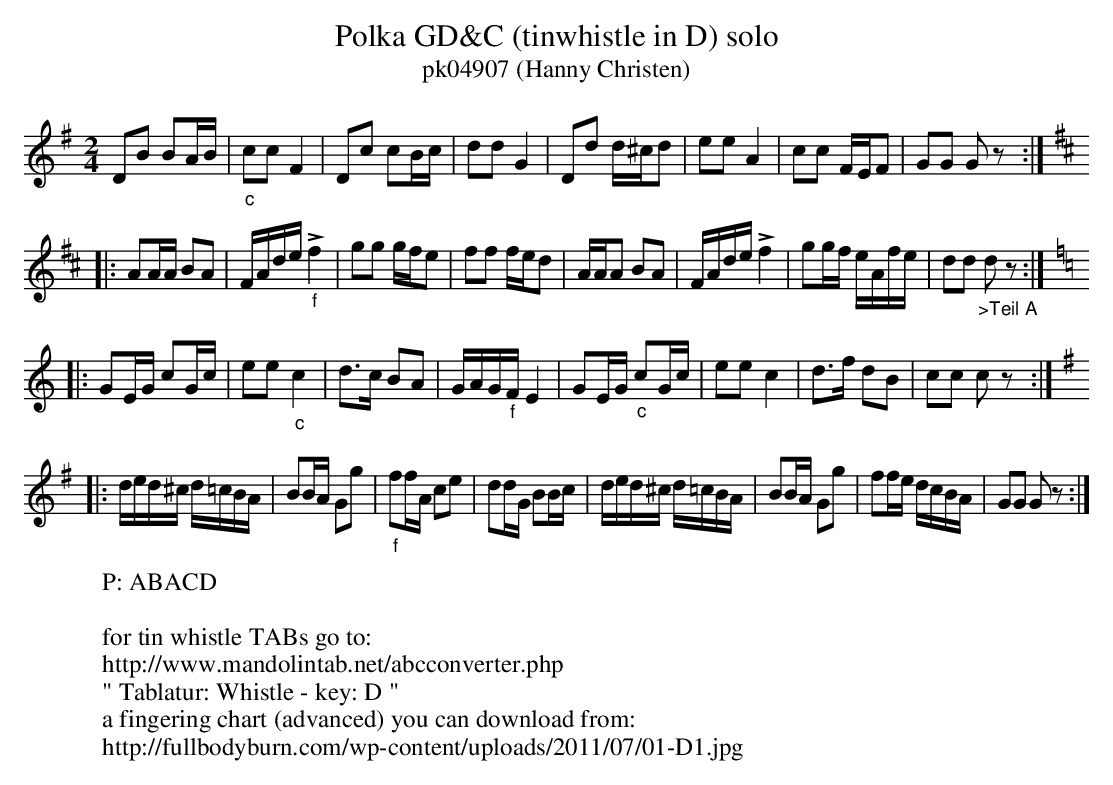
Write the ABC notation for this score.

X:1
T:Polka GD&C (tinwhistle in D) solo
T:pk04907 (Hanny Christen)
M:2/4
L:1/16
K:G transpose=12
D2B2 B2AB | "_c"c2c2F4 | D2c2 c2Bc | d2d2G4 | D2d2 d^cd2 | e2e2A4 | c2c2 FEF2 | G2G2 G2z2:: [K:D]
A2AA B2A2 | FAde "_f"!>!f4 | g2g2 gfe2 | f2f2 fed2 | AAA2 B2A2 | FAde !>!f4 | g2gf eAfe | d2d2 "_>Teil A"d2z2 :| [K:C]
|: G2EG c2Gc | e2e2"_c"c4 | d3c B2A2 | GAG"_f"FE4 | G2EG "_c"c2Gc | e2e2c4 | d3f d2B2 | c2c2 c2z2 :: [K:G]
ded^c d=cBA | B2BA G2g2 | "_f"f2fA c2e2 | d2dG B2Bc | ded^c d=cBA | B2BA G2g2 | f2fe dcBA | G2G2 G2z2 :|
W:P: ABACD
W:
W:for tin whistle TABs go to:
W:http://www.mandolintab.net/abcconverter.php
W:" Tablatur: Whistle - key: D "
W:a fingering chart (advanced) you can download from:
W:http://fullbodyburn.com/wp-content/uploads/2011/07/01-D1.jpg
